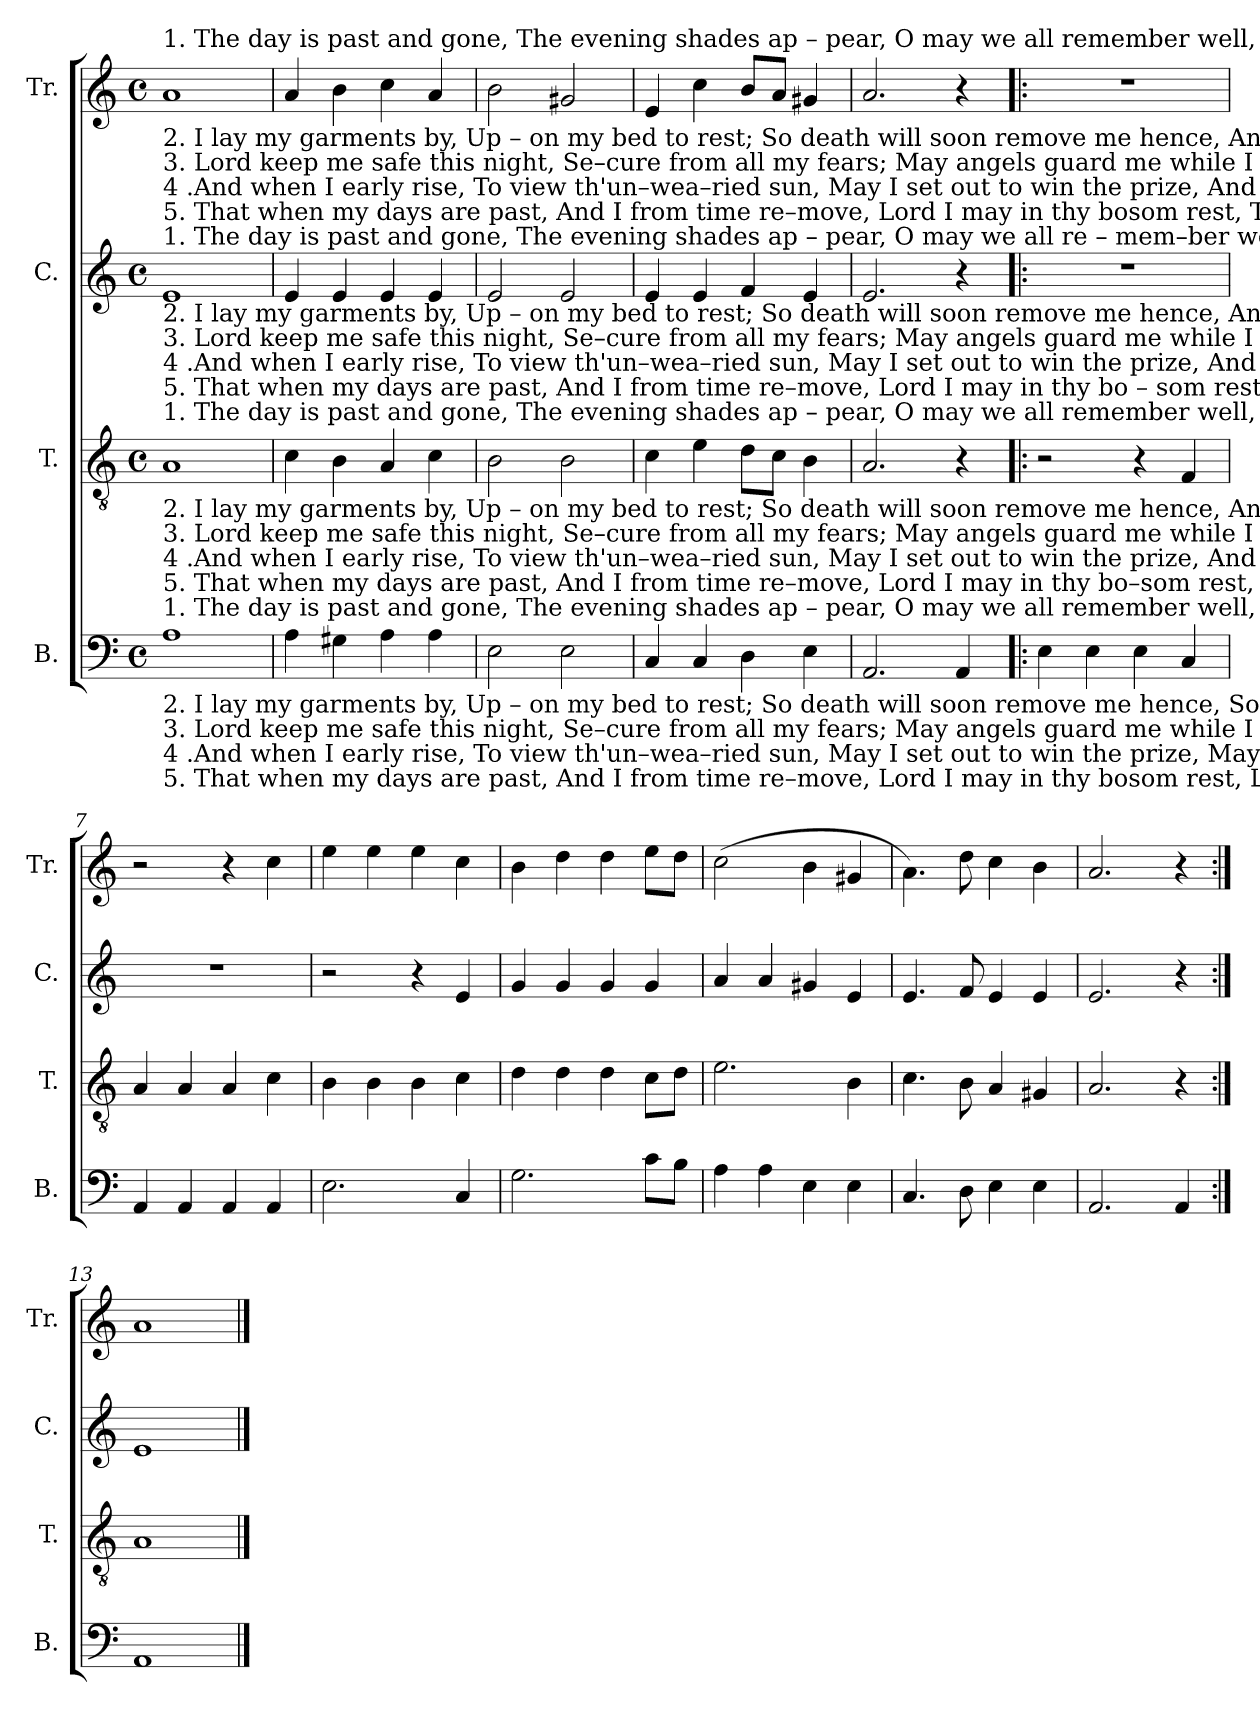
**kern	**kern	**kern	**kern
*part4	*part3	*part2	*part1
*staff4	*staff3	*staff2	*staff1
*I"B.	*I"T.	*I"C.	*I"Tr.
*I'B.	*I'T.	*I'C.	*I'Tr.
*clefF4	*clefGv2	*clefG2	*clefG2
*k[]	*k[]	*k[]	*k[]
*M4/4	*M4/4	*M4/4	*M4/4
*met(c)	*met(c)	*met(c)	*met(c)
*MM120	*MM120	*MM120	*MM120
=1	=1	=1	=1
!	!	!	!LO:TX:a:t=1. The  day  is  past  and gone, The  evening  shades  ap – pear,                                                     O    may  we all remember well,  The   night _________________  of  death   is    near.
!	!	!	!LO:TX:b:t=2.  I   lay  my  garments   by,     Up – on   my   bed     to     rest;                                                  So death will soon remove me hence, And leave ________________  my  soul  undressed.
!	!	!	!LO:TX:b:t=3. Lord keep me safe this night,  Se–cure  from  all     my  fears;                                                   May angels guard me while I sleep,  Till   mor      –        –        –    ning  light  ap–pears.
!	!	!	!LO:TX:b:t=4 .And   when   I   early   rise,     To  view  th'un–wea–ried  sun,                                                    May  I  set  out  to  win  the  prize,  And   af         –        –        –     ter   glo  –  ry   run.
!	!	!	!LO:TX:b:t=5. That when my days are past,   And   I    from   time  re–move,                                                   Lord  I  may  in  thy  bosom   rest,   The    bo        –        –        –    som   of      thy  love.
!	!	!LO:TX:a:t=1. The  day  is  past  and gone, The  evening  shades  ap – pear,                                                                              O   may  we  all  re  –  mem–ber well,   The night  of  death   is    near.	!
!	!	!LO:TX:b:t=2.  I   lay  my  garments   by,     Up – on   my   bed     to     rest;                                                                              So death will soon remove  me hence,    And leave my  soul undressed.	!
!	!	!LO:TX:b:t=3. Lord keep me safe this night,  Se–cure  from  all     my  fears;                                                                             May  angels  guard  me  while I sleep,     Till  morning  light  ap–pears.	!
!	!	!LO:TX:b:t=4 .And   when   I   early   rise,     To  view  th'un–wea–ried  sun,                                                                              May   I   set   out   to   win   the  prize,    And  af  –  ter  glo  –  ry   run.	!
!	!	!LO:TX:b:t=5. That when my days are past,   And   I    from   time  re–move,                                                                             Lord  I   may   in   thy  bo – som  rest,     The   bo – som  of    thy   love.	!
!	!LO:TX:a:t=1. The  day  is  past  and gone, The  evening  shades  ap – pear,                           O    may  we all remember well, The night  of  death  is  near,               The  night   of   death   is   near.	!	!
!	!LO:TX:b:t=2.  I   lay  my  garments   by,     Up – on   my   bed     to     rest;                     So death will soon remove me hence, And leave my soul undressed,            And  leave   my  soul  undressed.	!	!
!	!LO:TX:b:t=3. Lord keep me safe this night,  Se–cure  from  all     my  fears;                         May angels guard me while I sleep, Till mor–ning light  appears,             Till   mor –ning  light   appears.	!	!
!	!LO:TX:b:t=4 .And   when   I   early   rise,     To  view  th'un–wea–ried  sun,                           May  I  set  out  to  win  the  prize, And af–ter  glo – ry    run,                 And  af  –  ter    glo – ry    run.	!	!
!	!LO:TX:b:t=5. That when my days are past,   And   I    from   time  re–move,                          Lord  I  may  in  thy  bo–som rest,  The bo–som  of  thy   love.                The   bo – som   of     thy  love.	!	!
!LO:TX:a:t=1. The  day  is  past  and gone, The  evening  shades  ap – pear,  O  may  we  all  remember  well,  O     may           we   all            re – mem – ber   well,  The  night  of  death  is    near.   O	!	!	!
!LO:TX:b:t=2.  I   lay  my  garments   by,     Up – on   my   bed     to     rest;  So death will soon remove me hence, So death      will  soon        re – move   me  hence,  And  leave my soul undressed.  So	!	!	!
!LO:TX:b:t=3. Lord keep me safe this night,  Se–cure  from  all     my  fears; May angels guard me while I sleep, May an     –    gels  guard      me  while    I      sleep,   Till  mor–ning light ap–pears.  May	!	!	!
!LO:TX:b:t=4 .And   when   I   early   rise,     To  view  th'un–wea–ried  sun,  May  I  set  out  to  win  the  prize,   May   I            set    out          to    win     the   prize,   And   af – ter   glo – ry   run.   May	!	!	!
!LO:TX:b:t=5. That when my days are past,   And   I    from   time  re–move, Lord  I  may  in  thy  bosom   rest,    Lord   I           may   in           thy   bo   –  som   rest,   The    bo – som  of  thy  love.  Lord	!	!	!
1A!	1A!	1e!	1a!
=2	=2	=2	=2
4A!\	4c!\	4e!/	4a!/
4G#X!\	4B!\	4e!/	4b!\
4A!\	4A!/	4e!/	4cc!\
4A!\	4c!\	4e!/	4a!/
=3	=3	=3	=3
2E!\	2B!\	2e!/	2b!\
2E!\	2B!\	2e!/	2g#X!/
=4	=4	=4	=4
4C!/	4c!\	4e!/	4e!/
4C!/	4e!\	4e!/	4cc!\
4D!\	8d!\L	4f!/	8b!/L
.	8c!\J	.	8a!/J
4E!\	4B!\	4e!/	4g#X!/
=5	=5	=5	=5
2.AA!/	2.A!/	2.e!/	2.a!/
4AA!/	4r	4r	4r
=6!|:	=6!|:	=6!|:	=6!|:
4E!\	2r	1r	1r
4E!\	.	.	.
4E!\	4r	.	.
4C!/	4F!/	.	.
=7	=7	=7	=7
4AA!/	4A!/	1r	2r
4AA!/	4A!/	.	.
4AA!/	4A!/	.	4r
4AA!/	4c!\	.	4cc!\
=8	=8	=8	=8
2.E!\	4B!\	2r	4ee!\
.	4B!\	.	4ee!\
.	4B!\	4r	4ee!\
4C!/	4c!\	4e!/	4cc!\
=9	=9	=9	=9
2.G!\	4d!\	4g!/	4b!\
.	4d!\	4g!/	4dd!\
.	4d!\	4g!/	4dd!\
8c!\L	8c!\L	4g!/	8ee!\L
8B!\J	8d!\J	.	8dd!\J
=10	=10	=10	=10
4A!\	2.e!\	4a!/	(2cc!\
4A!\	.	4a!/	.
4E!\	.	4g#X!/	4b!\
4E!\	4B!\	4e!/	4g#X!/
=11	=11	=11	=11
4.C!/	4.c!\	4.e!/	4.a!\)
8D!\	8B!\	8f!/	8dd!\
4E!\	4A!/	4e!/	4cc!\
4E!\	4G#X!/	4e!/	4b!\
=12	=12	=12	=12
2.AA!/	2.A!/	2.e!/	2.a!/
4AA!/	4r	4r	4r
=13:|!	=13:|!	=13:|!	=13:|!
1AA!	1A!	1e!	1a!
==	==	==	==
*-	*-	*-	*-
